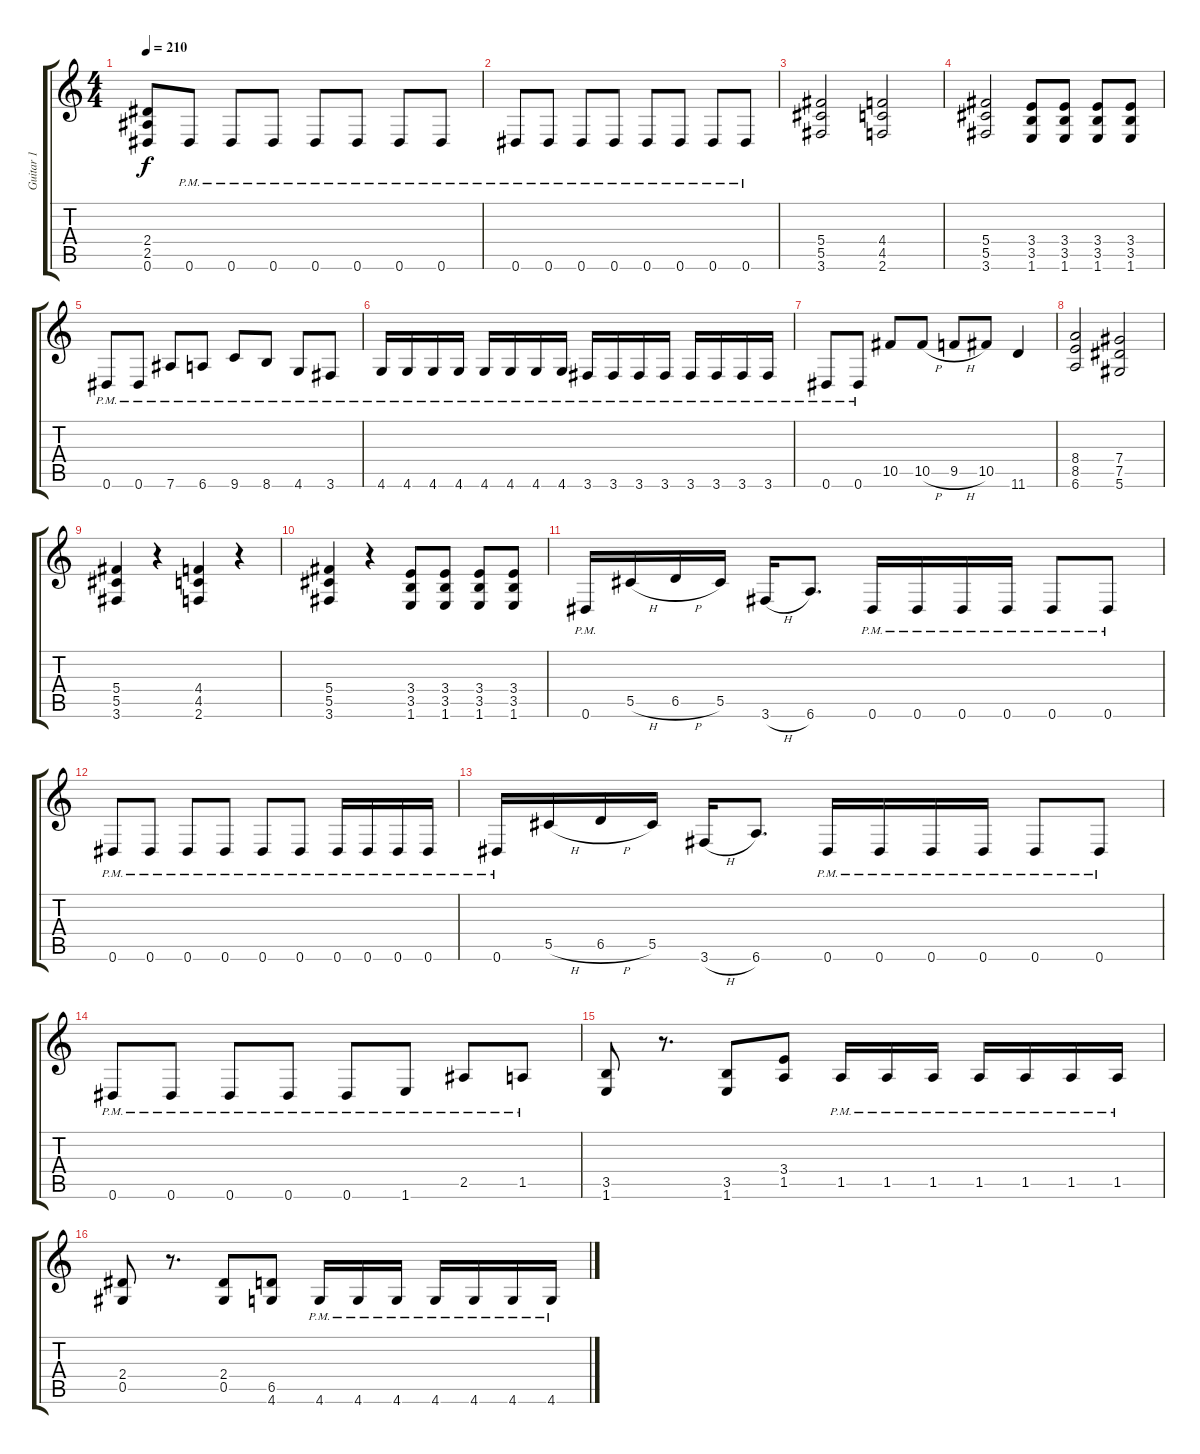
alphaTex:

\track ("Guitar 1" "Guitar 1") {instrument distortionguitar}
\staff {score tabs}
\tuning (Eb4 Bb3 Gb3 Db3 Ab2 Eb2) {hide}
\ts (4 4)
\tempo 210
\clef g2
\ks c
(2.4 2.5 0.6).8{dy f} 0.6{pm}.8 0.6{pm}.8 0.6{pm}.8 0.6{pm}.8 0.6{pm}.8 0.6{pm}.8 0.6{pm}.8 |
0.6{pm}.8 0.6{pm}.8 0.6{pm}.8 0.6{pm}.8 0.6{pm}.8 0.6{pm}.8 0.6{pm}.8 0.6{pm}.8 |
(5.4 5.5 3.6).2 (4.4 4.5 2.6).2 |
(5.4 5.5 3.6).2 (3.4 3.5 1.6).8 (3.4 3.5 1.6).8 (3.4 3.5 1.6).8 (3.4 3.5 1.6).8 |
0.6{pm}.8 0.6{pm}.8 7.6{pm}.8 6.6{pm}.8 9.6{pm}.8 8.6{pm}.8 4.6{pm}.8 3.6{pm}.8 |
4.6{pm}.16 4.6{pm}.16 4.6{pm}.16 4.6{pm}.16 4.6{pm}.16 4.6{pm}.16 4.6{pm}.16 4.6{pm}.16 3.6{pm}.16 3.6{pm}.16 3.6{pm}.16 3.6{pm}.16 3.6{pm}.16 3.6{pm}.16 3.6{pm}.16 3.6{pm}.16 |
0.6{pm}.8 0.6{pm}.8 10.5.8 10.5{h}.8 9.5{h}.8 10.5.8 11.6.4 |
(8.4 8.5 6.6).2 (7.4 7.5 5.6).2 |
(5.4 5.5 3.6).4 r.4 (4.4 4.5 2.6).4 r.4 |
(5.4 5.5 3.6).4 r.4 (3.4 3.5 1.6).8 (3.4 3.5 1.6).8 (3.4 3.5 1.6).8 (3.4 3.5 1.6).8 |
0.6{pm}.16 5.5{h}.16 6.5{h}.16 5.5.16 3.6{h}.16 6.6.8{d} 0.6{pm}.16 0.6{pm}.16 0.6{pm}.16 0.6{pm}.16 0.6{pm}.8 0.6{pm}.8 |
0.6{pm}.8 0.6{pm}.8 0.6{pm}.8 0.6{pm}.8 0.6{pm}.8 0.6{pm}.8 0.6{pm}.16 0.6{pm}.16 0.6{pm}.16 0.6{pm}.16 |
0.6{pm}.16 5.5{h}.16 6.5{h}.16 5.5.16 3.6{h}.16 6.6.8{d} 0.6{pm}.16 0.6{pm}.16 0.6{pm}.16 0.6{pm}.16 0.6{pm}.8 0.6{pm}.8 |
0.6{pm}.8 0.6{pm}.8 0.6{pm}.8 0.6{pm}.8 0.6{pm}.8 1.6{pm}.8 2.5{pm}.8 1.5{pm}.8 |
(3.5 1.6).8 r.8{d} (3.5 1.6).8 (3.4 1.5).8 1.5{pm}.16 1.5{pm}.16 1.5{pm}.16 1.5{pm}.16 1.5{pm}.16 1.5{pm}.16 1.5{pm}.16 |
(2.4 0.5).8 r.8{d} (2.4 0.5).8 (6.5 4.6).8 4.6{pm}.16 4.6{pm}.16 4.6{pm}.16 4.6{pm}.16 4.6{pm}.16 4.6{pm}.16 4.6{pm}.16
